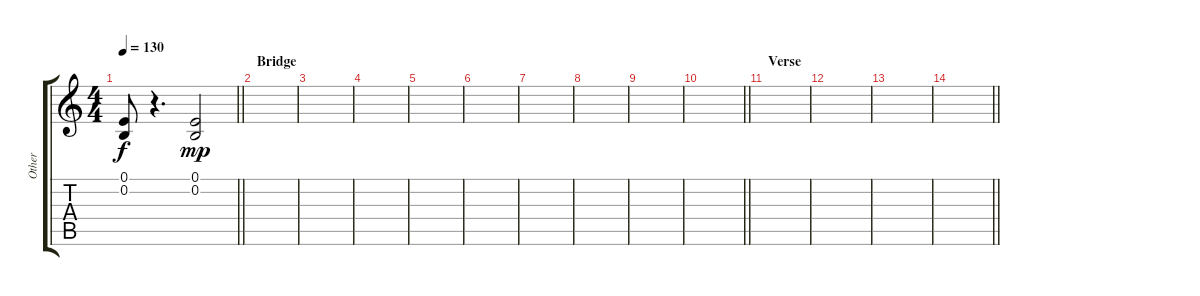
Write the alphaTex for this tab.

\track ("Other" "Other") {instrument reversecymbal}
\staff {score tabs}
\tuning (E4 B3 G3 D3 A2 D2) {hide}
\ts (4 4)
\tempo 130
\clef g2
\barLineRight lightlight
\ks c
(0.1{t} 0.2{t}).8{dy f} r.4{d} (0.1 0.2).2{dy mp} |
\section ("" "Bridge")
|
|
|
|
|
|
|
|
\barLineRight lightlight
|
\section ("" "Verse")
|
|
|
\barLineRight lightlight
